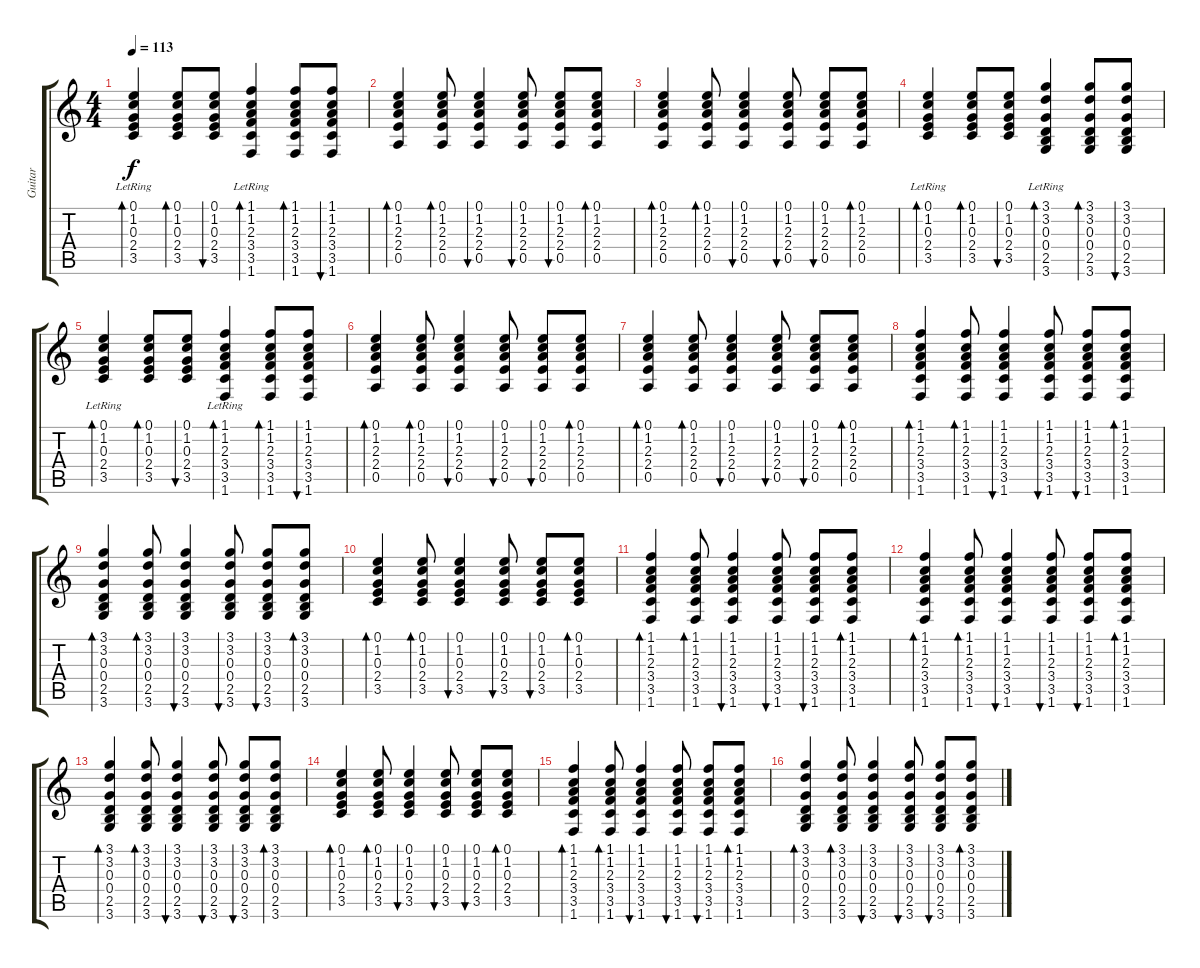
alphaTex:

\track ("Guitar" "Guitar") {instrument acousticguitarnylon}
\staff {score tabs}
\tuning (E4 B3 G3 D3 A2 E2) {hide}
\ts (4 4)
\tempo 113
\clef g2
\ks c
(0.1{lr} 1.2{lr} 0.3{lr} 2.4{lr} 3.5{lr}).4{bd 60 dy f} (0.1 1.2 0.3 2.4 3.5).8{bd 60} (0.1 1.2 0.3 2.4 3.5).8{bu 60} (1.1{lr} 1.2{lr} 2.3{lr} 3.4{lr} 3.5{lr} 1.6{lr}).4{bd 60} (1.1 1.2 2.3 3.4 3.5 1.6).8{bd 60} (1.1 1.2 2.3 3.4 3.5 1.6).8{bu 60} |
(0.1 1.2 2.3 2.4 0.5).4{bd 60} (0.1 1.2 2.3 2.4 0.5).8{bd 60} (0.1 1.2 2.3 2.4 0.5).4{bu 60} (0.1 1.2 2.3 2.4 0.5).8{bu 60} (0.1 1.2 2.3 2.4 0.5).8{bu 60} (0.1 1.2 2.3 2.4 0.5).8{bd 60} |
(0.1 1.2 2.3 2.4 0.5).4{bd 60} (0.1 1.2 2.3 2.4 0.5).8{bd 60} (0.1 1.2 2.3 2.4 0.5).4{bu 60} (0.1 1.2 2.3 2.4 0.5).8{bu 60} (0.1 1.2 2.3 2.4 0.5).8{bu 60} (0.1 1.2 2.3 2.4 0.5).8{bd 60} |
(0.1{lr} 1.2{lr} 0.3{lr} 2.4{lr} 3.5{lr}).4{bd 60} (0.1 1.2 0.3 2.4 3.5).8{bd 60} (0.1 1.2 0.3 2.4 3.5).8{bu 60} (3.1{lr} 3.2{lr} 0.3{lr} 0.4{lr} 2.5{lr} 3.6{lr}).4{bd 60} (3.1 3.2 0.3 0.4 2.5 3.6).8{bd 60} (3.1 3.2 0.3 0.4 2.5 3.6).8{bu 60} |
(0.1{lr} 1.2{lr} 0.3{lr} 2.4{lr} 3.5{lr}).4{bd 60} (0.1 1.2 0.3 2.4 3.5).8{bd 60} (0.1 1.2 0.3 2.4 3.5).8{bu 60} (1.1{lr} 1.2{lr} 2.3{lr} 3.4{lr} 3.5{lr} 1.6{lr}).4{bd 60} (1.1 1.2 2.3 3.4 3.5 1.6).8{bd 60} (1.1 1.2 2.3 3.4 3.5 1.6).8{bu 60} |
(0.1 1.2 2.3 2.4 0.5).4{bd 60} (0.1 1.2 2.3 2.4 0.5).8{bd 60} (0.1 1.2 2.3 2.4 0.5).4{bu 60} (0.1 1.2 2.3 2.4 0.5).8{bu 60} (0.1 1.2 2.3 2.4 0.5).8{bu 60} (0.1 1.2 2.3 2.4 0.5).8{bd 60} |
(0.1 1.2 2.3 2.4 0.5).4{bd 60} (0.1 1.2 2.3 2.4 0.5).8{bd 60} (0.1 1.2 2.3 2.4 0.5).4{bu 60} (0.1 1.2 2.3 2.4 0.5).8{bu 60} (0.1 1.2 2.3 2.4 0.5).8{bu 60} (0.1 1.2 2.3 2.4 0.5).8{bd 60} |
(1.1 1.2 2.3 3.4 3.5 1.6).4{bd 60} (1.1 1.2 2.3 3.4 3.5 1.6).8{bd 60} (1.1 1.2 2.3 3.4 3.5 1.6).4{bu 60} (1.1 1.2 2.3 3.4 3.5 1.6).8{bu 60} (1.1 1.2 2.3 3.4 3.5 1.6).8{bu 60} (1.1 1.2 2.3 3.4 3.5 1.6).8{bd 60} |
(3.1 3.2 0.3 0.4 2.5 3.6).4{bd 60} (3.1 3.2 0.3 0.4 2.5 3.6).8{bd 60} (3.1 3.2 0.3 0.4 2.5 3.6).4{bu 60} (3.1 3.2 0.3 0.4 2.5 3.6).8{bu 60} (3.1 3.2 0.3 0.4 2.5 3.6).8{bu 60} (3.1 3.2 0.3 0.4 2.5 3.6).8{bd 60} |
(0.1 1.2 0.3 2.4 3.5).4{bd 60} (0.1 1.2 0.3 2.4 3.5).8{bd 60} (0.1 1.2 0.3 2.4 3.5).4{bu 60} (0.1 1.2 0.3 2.4 3.5).8{bu 60} (0.1 1.2 0.3 2.4 3.5).8{bu 60} (0.1 1.2 0.3 2.4 3.5).8{bd 60} |
(1.1 1.2 2.3 3.4 3.5 1.6).4{bd 60} (1.1 1.2 2.3 3.4 3.5 1.6).8{bd 60} (1.1 1.2 2.3 3.4 3.5 1.6).4{bu 60} (1.1 1.2 2.3 3.4 3.5 1.6).8{bu 60} (1.1 1.2 2.3 3.4 3.5 1.6).8{bu 60} (1.1 1.2 2.3 3.4 3.5 1.6).8{bd 60} |
(1.1 1.2 2.3 3.4 3.5 1.6).4{bd 60} (1.1 1.2 2.3 3.4 3.5 1.6).8{bd 60} (1.1 1.2 2.3 3.4 3.5 1.6).4{bu 60} (1.1 1.2 2.3 3.4 3.5 1.6).8{bu 60} (1.1 1.2 2.3 3.4 3.5 1.6).8{bu 60} (1.1 1.2 2.3 3.4 3.5 1.6).8{bd 60} |
(3.1 3.2 0.3 0.4 2.5 3.6).4{bd 60} (3.1 3.2 0.3 0.4 2.5 3.6).8{bd 60} (3.1 3.2 0.3 0.4 2.5 3.6).4{bu 60} (3.1 3.2 0.3 0.4 2.5 3.6).8{bu 60} (3.1 3.2 0.3 0.4 2.5 3.6).8{bu 60} (3.1 3.2 0.3 0.4 2.5 3.6).8{bd 60} |
(0.1 1.2 0.3 2.4 3.5).4{bd 60} (0.1 1.2 0.3 2.4 3.5).8{bd 60} (0.1 1.2 0.3 2.4 3.5).4{bu 60} (0.1 1.2 0.3 2.4 3.5).8{bu 60} (0.1 1.2 0.3 2.4 3.5).8{bu 60} (0.1 1.2 0.3 2.4 3.5).8{bd 60} |
(1.1 1.2 2.3 3.4 3.5 1.6).4{bd 60} (1.1 1.2 2.3 3.4 3.5 1.6).8{bd 60} (1.1 1.2 2.3 3.4 3.5 1.6).4{bu 60} (1.1 1.2 2.3 3.4 3.5 1.6).8{bu 60} (1.1 1.2 2.3 3.4 3.5 1.6).8{bu 60} (1.1 1.2 2.3 3.4 3.5 1.6).8{bd 60} |
(3.1 3.2 0.3 0.4 2.5 3.6).4{bd 60} (3.1 3.2 0.3 0.4 2.5 3.6).8{bd 60} (3.1 3.2 0.3 0.4 2.5 3.6).4{bu 60} (3.1 3.2 0.3 0.4 2.5 3.6).8{bu 60} (3.1 3.2 0.3 0.4 2.5 3.6).8{bu 60} (3.1 3.2 0.3 0.4 2.5 3.6).8{bd 60}
